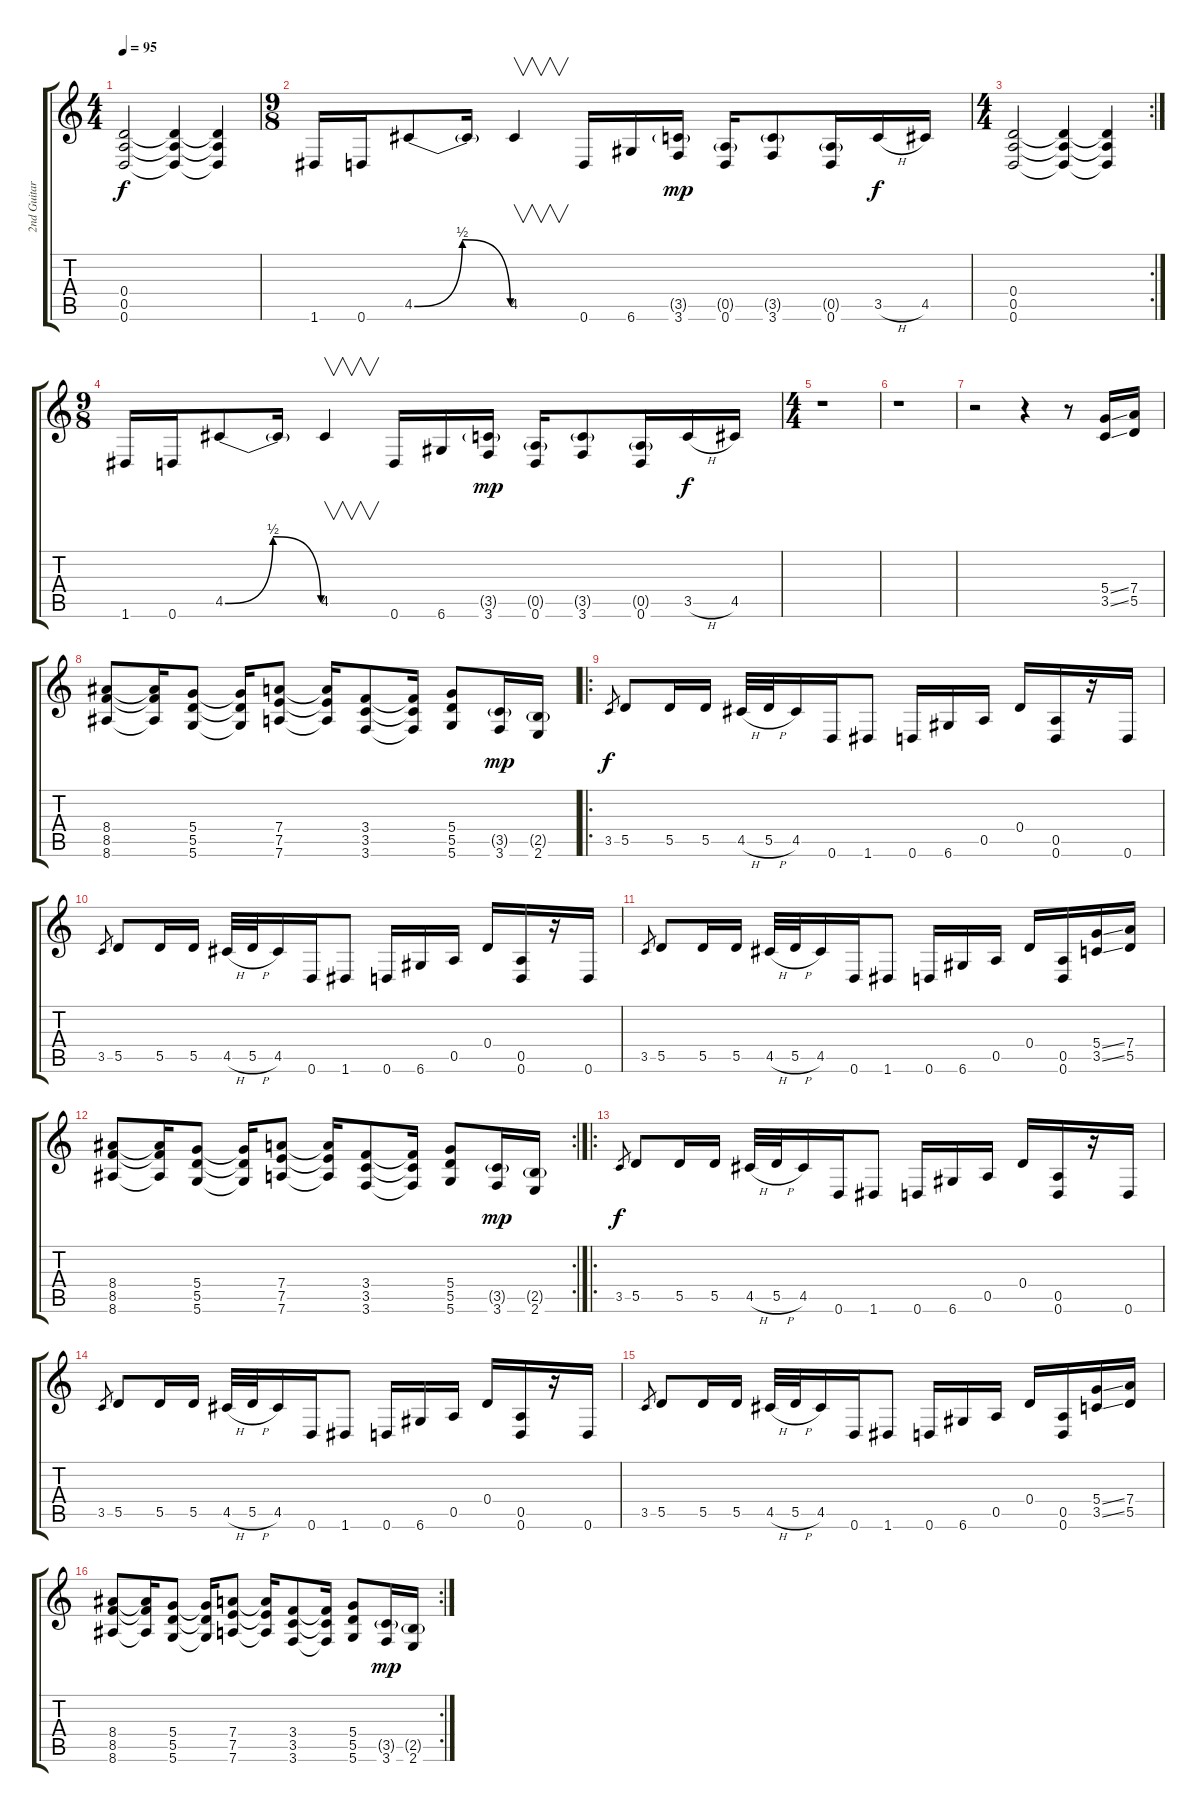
\track ("2nd Guitar" "2nd Guitar") {instrument distortionguitar}
\staff {score tabs}
\tuning (E4 B3 G3 D3 A2 D2) {hide}
\ts (4 4)
\tempo 95
\clef g2
\ks c
(0.4 0.5 0.6).2{dy f} (0.4{t} 0.5{t} 0.6{t}).4 (0.4{t} 0.5{t} 0.6{t}).4 |
\ts (9 8)
1.6.16 0.6.16 4.5{be (bendrelease 0 0 5 2 30 2 60 0)}.8 4.5{t}.16 4.5.4{v} 0.6.16 6.6.16 (3.5{g} 3.6).16{dy mp} (0.5{g} 0.6).16 (3.5{g} 3.6).8 (0.5{g} 0.6).16 3.5{h}.16{dy f} 4.5.16 |
\rc 2
\ts (4 4)
(0.4 0.5 0.6).2 (0.4{t} 0.5{t} 0.6{t}).4 (0.4{t} 0.5{t} 0.6{t}).4 |
\ts (9 8)
1.6.16 0.6.16 4.5{be (bendrelease 0 0 5 2 30 2 60 0)}.8 4.5{t}.16 4.5.4{v} 0.6.16 6.6.16 (3.5{g} 3.6).16{dy mp} (0.5{g} 0.6).16 (3.5{g} 3.6).8 (0.5{g} 0.6).16 3.5{h}.16{dy f} 4.5.16 |
\ts (4 4)
r.1 |
r.1 |
r.2 r.4 r.8 (5.4{ss} 3.5{ss}).16 (7.4 5.5).16 |
(8.4 8.5 8.6).8 (8.4{t} 8.5{t} 8.6{t}).16 (5.4 5.5 5.6).8 (5.4{t} 5.5{t} 5.6{t}).16 (7.4 7.5 7.6).8 (7.4{t} 7.5{t} 7.6{t}).16 (3.4 3.5 3.6).8 (3.4{t} 3.5{t} 3.6{t}).16 (5.4 5.5 5.6).8 (3.5{g} 3.6).16{dy mp} (2.5{g} 2.6).16 |
\ro
3.5.8{gr dy f} 5.5.8 5.5.16 5.5.16 4.5{h}.32 5.5{h}.32 4.5.16 0.6.16 1.6.8 0.6.16 6.6.16 0.5.16 0.4.16 (0.5 0.6).16 r.16 0.6.16 |
3.5.8{gr} 5.5.8 5.5.16 5.5.16 4.5{h}.32 5.5{h}.32 4.5.16 0.6.16 1.6.8 0.6.16 6.6.16 0.5.16 0.4.16 (0.5 0.6).16 r.16 0.6.16 |
3.5.8{gr} 5.5.8 5.5.16 5.5.16 4.5{h}.32 5.5{h}.32 4.5.16 0.6.16 1.6.8 0.6.16 6.6.16 0.5.16 0.4.16 (0.5 0.6).16 (5.4{ss} 3.5{ss}).16 (7.4 5.5).16 |
\rc 2
(8.4 8.5 8.6).8 (8.4{t} 8.5{t} 8.6{t}).16 (5.4 5.5 5.6).8 (5.4{t} 5.5{t} 5.6{t}).16 (7.4 7.5 7.6).8 (7.4{t} 7.5{t} 7.6{t}).16 (3.4 3.5 3.6).8 (3.4{t} 3.5{t} 3.6{t}).16 (5.4 5.5 5.6).8 (3.5{g} 3.6).16{dy mp} (2.5{g} 2.6).16 |
\ro
3.5.8{gr dy f} 5.5.8 5.5.16 5.5.16 4.5{h}.32 5.5{h}.32 4.5.16 0.6.16 1.6.8 0.6.16 6.6.16 0.5.16 0.4.16 (0.5 0.6).16 r.16 0.6.16 |
3.5.8{gr} 5.5.8 5.5.16 5.5.16 4.5{h}.32 5.5{h}.32 4.5.16 0.6.16 1.6.8 0.6.16 6.6.16 0.5.16 0.4.16 (0.5 0.6).16 r.16 0.6.16 |
3.5.8{gr} 5.5.8 5.5.16 5.5.16 4.5{h}.32 5.5{h}.32 4.5.16 0.6.16 1.6.8 0.6.16 6.6.16 0.5.16 0.4.16 (0.5 0.6).16 (5.4{ss} 3.5{ss}).16 (7.4 5.5).16 |
\rc 2
(8.4 8.5 8.6).8 (8.4{t} 8.5{t} 8.6{t}).16 (5.4 5.5 5.6).8 (5.4{t} 5.5{t} 5.6{t}).16 (7.4 7.5 7.6).8 (7.4{t} 7.5{t} 7.6{t}).16 (3.4 3.5 3.6).8 (3.4{t} 3.5{t} 3.6{t}).16 (5.4 5.5 5.6).8 (3.5{g} 3.6).16{dy mp} (2.5{g} 2.6).16
